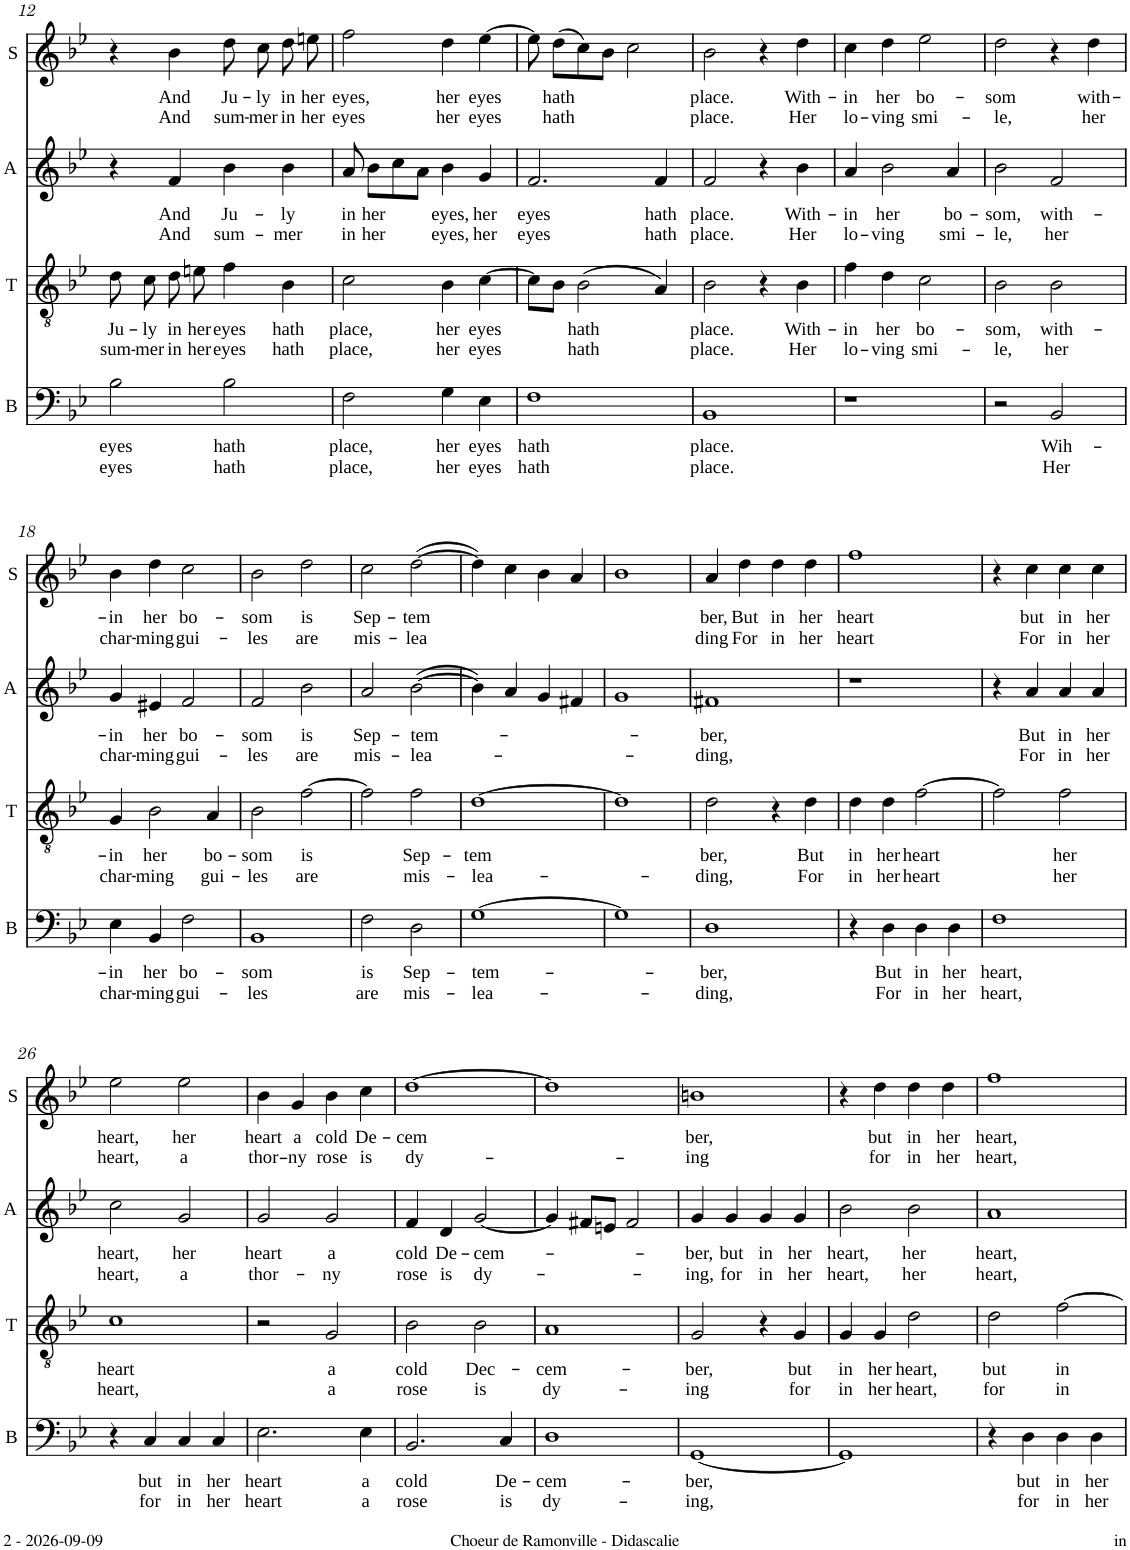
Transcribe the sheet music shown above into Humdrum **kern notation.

**kern	**text	**text	**kern	**text	**text	**kern	**text	**text	**kern	**text	**text
*part4	*part4	*part4	*part3	*part3	*part3	*part2	*part2	*part2	*part1	*part1	*part1
*staff4	*staff4	*staff4	*staff3	*staff3	*staff3	*staff2	*staff2	*staff2	*staff1	*staff1	*staff1
*I"Basse	*	*	*I"Tenor	*	*	*I"Alto	*	*	*I"Soprano	*	*
*I'B	*	*	*I'T	*	*	*I'A	*	*	*I'S	*	*
!!LO:PB:g=z
*clefF4	*	*	*clefGv2	*	*	*clefG2	*	*	*clefG2	*	*
*k[b-e-]	*	*	*k[b-e-]	*	*	*k[b-e-]	*	*	*k[b-e-]	*	*
*M4/4	*	*	*M4/4	*	*	*M4/4	*	*	*M4/4	*	*
*met(c|)	*	*	*met(c|)	*	*	*met(c|)	*	*	*met(c|)	*	*
=12	=12	=12	=12	=12	=12	=12	=12	=12	=12	=12	=12
!	!LO:LY:b	!LO:LY:b	!	!LO:LY:b	!LO:LY:b	!	!	!	!	!	!
2B-\	eyes	eyes	8d\	Ju-	sum-	4r	.	.	4r	.	.
!	!	!	!	!LO:LY:b	!LO:LY:b	!	!	!	!	!	!
.	.	.	8c\	-ly	-mer	.	.	.	.	.	.
!	!	!	!	!LO:LY:b	!LO:LY:b	!	!LO:LY:b	!LO:LY:b	!	!LO:LY:b	!LO:LY:b
.	.	.	8d\	in	in	4f/	And	And	4b-\	And	And
!	!	!	!	!LO:LY:b	!LO:LY:b	!	!	!	!	!	!
.	.	.	8en\	her	her	.	.	.	.	.	.
!	!LO:LY:b	!LO:LY:b	!	!LO:LY:b	!LO:LY:b	!	!LO:LY:b	!LO:LY:b	!	!LO:LY:b	!LO:LY:b
2B-\	hath	hath	4f\	eyes	eyes	4b-\	Ju-	sum-	8dd\	Ju-	sum-
!	!	!	!	!	!	!	!	!	!	!LO:LY:b	!LO:LY:b
.	.	.	.	.	.	.	.	.	8cc\	-ly	-mer
!	!	!	!	!LO:LY:b	!LO:LY:b	!	!LO:LY:b	!LO:LY:b	!	!LO:LY:b	!LO:LY:b
.	.	.	4B-\	hath	hath	4b-\	-ly	-mer	8dd\	in	in
!	!	!	!	!	!	!	!	!	!	!LO:LY:b	!LO:LY:b
.	.	.	.	.	.	.	.	.	8een\	her	her
=13	=13	=13	=13	=13	=13	=13	=13	=13	=13	=13	=13
!	!LO:LY:b	!LO:LY:b	!	!LO:LY:b	!LO:LY:b	!	!LO:LY:b	!LO:LY:b	!	!LO:LY:b	!LO:LY:b
2F\	place,	place,	2c\	place,	place,	8a/	in	in	2ff\	eyes,	eyes
!	!	!	!	!	!	!	!LO:LY:b	!LO:LY:b	!	!	!
.	.	.	.	.	.	8b-\L	her	her	.	.	.
.	.	.	.	.	.	8cc\	.	.	.	.	.
.	.	.	.	.	.	8a\J	.	.	.	.	.
!	!LO:LY:b	!LO:LY:b	!	!LO:LY:b	!LO:LY:b	!	!LO:LY:b	!LO:LY:b	!	!LO:LY:b	!LO:LY:b
4G\	her	her	4B-\	her	her	4b-\	eyes,	eyes,	4dd\	her	her
!	!LO:LY:b	!LO:LY:b	!	!LO:LY:b	!LO:LY:b	!	!LO:LY:b	!LO:LY:b	!	!LO:LY:b	!LO:LY:b
4E-\	eyes	eyes	[4c\	eyes	eyes	4g/	her	her	[4ee-\	eyes	eyes
=14	=14	=14	=14	=14	=14	=14	=14	=14	=14	=14	=14
!	!LO:LY:b	!LO:LY:b	!	!	!	!	!LO:LY:b	!LO:LY:b	!	!	!
1F	hath	hath	8c\L]	.	.	2.f/	eyes	eyes	8ee-\]	.	.
!	!	!	!	!	!	!	!	!	!	!LO:LY:b	!LO:LY:b
.	.	.	8B-\J	.	.	.	.	.	(8dd\L	hath	hath
!	!	!	!	!LO:LY:b	!LO:LY:b	!	!	!	!	!	!
.	.	.	(2B-\	hath	hath	.	.	.	8cc\)	.	.
.	.	.	.	.	.	.	.	.	8b-\J	.	.
.	.	.	.	.	.	.	.	.	2cc\	.	.
!	!	!	!	!	!	!	!LO:LY:b	!LO:LY:b	!	!	!
.	.	.	4A/)	.	.	4f/	hath	hath	.	.	.
=15	=15	=15	=15	=15	=15	=15	=15	=15	=15	=15	=15
!	!LO:LY:b	!LO:LY:b	!	!LO:LY:b	!LO:LY:b	!	!LO:LY:b	!LO:LY:b	!	!LO:LY:b	!LO:LY:b
1BB-	place.	place.	2B-\	place.	place.	2f/	place.	place.	2b-\	place.	place.
.	.	.	4r	.	.	4r	.	.	4r	.	.
!	!	!	!	!LO:LY:b	!LO:LY:b	!	!LO:LY:b	!LO:LY:b	!	!LO:LY:b	!LO:LY:b
.	.	.	4B-\	With-	Her	4b-\	With-	Her	4dd\	With-	Her
=16	=16	=16	=16	=16	=16	=16	=16	=16	=16	=16	=16
!	!	!	!	!LO:LY:b	!LO:LY:b	!	!LO:LY:b	!LO:LY:b	!	!LO:LY:b	!LO:LY:b
1r	.	.	4f\	-in	lo-	4a/	-in	lo-	4cc\	-in	lo-
!	!	!	!	!LO:LY:b	!LO:LY:b	!	!LO:LY:b	!LO:LY:b	!	!LO:LY:b	!LO:LY:b
.	.	.	4d\	her	-ving	2b-\	her	-ving	4dd\	her	-ving
!	!	!	!	!LO:LY:b	!LO:LY:b	!	!	!	!	!LO:LY:b	!LO:LY:b
.	.	.	2c\	bo-	smi-	.	.	.	2ee-\	bo-	smi-
!	!	!	!	!	!	!	!LO:LY:b	!LO:LY:b	!	!	!
.	.	.	.	.	.	4a/	bo-	smi-	.	.	.
=17	=17	=17	=17	=17	=17	=17	=17	=17	=17	=17	=17
!	!	!	!	!LO:LY:b	!LO:LY:b	!	!LO:LY:b	!LO:LY:b	!	!LO:LY:b	!LO:LY:b
2r	.	.	2B-\	-som,	-le,	2b-\	-som,	-le,	2dd\	-som	-le,
!	!LO:LY:b	!LO:LY:b	!	!LO:LY:b	!LO:LY:b	!	!LO:LY:b	!LO:LY:b	!	!	!
2BB-/	Wih-	Her	2B-\	with-	her	2f/	with-	her	4r	.	.
!	!	!	!	!	!	!	!	!	!	!LO:LY:b	!LO:LY:b
.	.	.	.	.	.	.	.	.	4dd\	with-	her
!!LO:LB:g=z
=18	=18	=18	=18	=18	=18	=18	=18	=18	=18	=18	=18
!	!LO:LY:b	!LO:LY:b	!	!LO:LY:b	!LO:LY:b	!	!LO:LY:b	!LO:LY:b	!	!LO:LY:b	!LO:LY:b
4E-\	-in	char-	4G/	-in	char-	4g/	-in	char-	4b-\	-in	char-
!	!LO:LY:b	!LO:LY:b	!	!LO:LY:b	!LO:LY:b	!	!LO:LY:b	!LO:LY:b	!	!LO:LY:b	!LO:LY:b
4BB-/	her	-ming	2B-\	her	-ming	4e#X/	her	-ming	4dd\	her	-ming
!	!LO:LY:b	!LO:LY:b	!	!	!	!	!LO:LY:b	!LO:LY:b	!	!LO:LY:b	!LO:LY:b
2F\	bo-	gui-	.	.	.	2f/	bo-	gui-	2cc\	bo-	gui-
!	!	!	!	!LO:LY:b	!LO:LY:b	!	!	!	!	!	!
.	.	.	4A/	bo-	gui-	.	.	.	.	.	.
=19	=19	=19	=19	=19	=19	=19	=19	=19	=19	=19	=19
!	!LO:LY:b	!LO:LY:b	!	!LO:LY:b	!LO:LY:b	!	!LO:LY:b	!LO:LY:b	!	!LO:LY:b	!LO:LY:b
1BB-	-som	-les	2B-\	-som	-les	2f/	-som	-les	2b-\	-som	-les
!	!	!	!	!LO:LY:b	!LO:LY:b	!	!LO:LY:b	!LO:LY:b	!	!LO:LY:b	!LO:LY:b
.	.	.	[2f\	is	are	2b-\	is	are	2dd\	is	are
=20	=20	=20	=20	=20	=20	=20	=20	=20	=20	=20	=20
!	!LO:LY:b	!LO:LY:b	!	!	!	!	!LO:LY:b	!LO:LY:b	!	!LO:LY:b	!LO:LY:b
2F\	is	are	2f\]	.	.	2a/	Sep-	mis-	2cc\	Sep-	mis-
!	!LO:LY:b	!LO:LY:b	!	!LO:LY:b	!LO:LY:b	!	!LO:LY:b	!LO:LY:b	!	!LO:LY:b	!LO:LY:b
2D\	Sep-	mis-	2f\	Sep-	mis-	([2b-\	-tem-	-lea-	([2dd\	-tem	-lea
=21	=21	=21	=21	=21	=21	=21	=21	=21	=21	=21	=21
!	!LO:LY:b	!LO:LY:b	!	!LO:LY:b	!LO:LY:b	!	!	!	!	!	!
[1G	-tem-	-lea-	[1d	-tem	-lea-	4b-\])	.	.	4dd\])	.	.
.	.	.	.	.	.	4a/	.	.	4cc\	.	.
.	.	.	.	.	.	4g/	.	.	4b-\	.	.
.	.	.	.	.	.	4f#X/	.	.	4a/	.	.
=22	=22	=22	=22	=22	=22	=22	=22	=22	=22	=22	=22
1G]	.	.	1d]	.	.	1g	.	.	1b-	.	.
=23	=23	=23	=23	=23	=23	=23	=23	=23	=23	=23	=23
!	!LO:LY:b	!LO:LY:b	!	!LO:LY:b	!LO:LY:b	!	!LO:LY:b	!LO:LY:b	!	!LO:LY:b	!LO:LY:b
1D	-ber,	-ding,	2d\	ber,	-ding,	1f#X	-ber,	-ding,	4a/	ber,	ding
!	!	!	!	!	!	!	!	!	!	!LO:LY:b	!LO:LY:b
.	.	.	.	.	.	.	.	.	4dd\	But	For
!	!	!	!	!	!	!	!	!	!	!LO:LY:b	!LO:LY:b
.	.	.	4r	.	.	.	.	.	4dd\	in	in
!	!	!	!	!LO:LY:b	!LO:LY:b	!	!	!	!	!LO:LY:b	!LO:LY:b
.	.	.	4d\	But	For	.	.	.	4dd\	her	her
=24	=24	=24	=24	=24	=24	=24	=24	=24	=24	=24	=24
!	!	!	!	!LO:LY:b	!LO:LY:b	!	!	!	!	!LO:LY:b	!LO:LY:b
4r	.	.	4d\	in	in	1r	.	.	1ff	heart	heart
!	!LO:LY:b	!LO:LY:b	!	!LO:LY:b	!LO:LY:b	!	!	!	!	!	!
4D\	But	For	4d\	her	her	.	.	.	.	.	.
!	!LO:LY:b	!LO:LY:b	!	!LO:LY:b	!LO:LY:b	!	!	!	!	!	!
4D\	in	in	[2f\	heart	heart	.	.	.	.	.	.
!	!LO:LY:b	!LO:LY:b	!	!	!	!	!	!	!	!	!
4D\	her	her	.	.	.	.	.	.	.	.	.
=25	=25	=25	=25	=25	=25	=25	=25	=25	=25	=25	=25
!	!LO:LY:b	!LO:LY:b	!	!	!	!	!	!	!	!	!
1F	heart,	heart,	2f\]	.	.	4r	.	.	4r	.	.
!	!	!	!	!	!	!	!LO:LY:b	!LO:LY:b	!	!LO:LY:b	!LO:LY:b
.	.	.	.	.	.	4a/	But	For	4cc\	but	For
!	!	!	!	!LO:LY:b	!LO:LY:b	!	!LO:LY:b	!LO:LY:b	!	!LO:LY:b	!LO:LY:b
.	.	.	2f\	her	her	4a/	in	in	4cc\	in	in
!	!	!	!	!	!	!	!LO:LY:b	!LO:LY:b	!	!LO:LY:b	!LO:LY:b
.	.	.	.	.	.	4a/	her	her	4cc\	her	her
!!LO:LB:g=z
=26	=26	=26	=26	=26	=26	=26	=26	=26	=26	=26	=26
!	!	!	!	!LO:LY:b	!LO:LY:b	!	!LO:LY:b	!LO:LY:b	!	!LO:LY:b	!LO:LY:b
4r	.	.	1c	heart	heart,	2cc\	heart,	heart,	2ee-\	heart,	heart,
!	!LO:LY:b	!LO:LY:b	!	!	!	!	!	!	!	!	!
4C/	but	for	.	.	.	.	.	.	.	.	.
!	!LO:LY:b	!LO:LY:b	!	!	!	!	!LO:LY:b	!LO:LY:b	!	!LO:LY:b	!LO:LY:b
4C/	in	in	.	.	.	2g/	her	a	2ee-\	her	a
!	!LO:LY:b	!LO:LY:b	!	!	!	!	!	!	!	!	!
4C/	her	her	.	.	.	.	.	.	.	.	.
=27	=27	=27	=27	=27	=27	=27	=27	=27	=27	=27	=27
!	!LO:LY:b	!LO:LY:b	!	!	!	!	!LO:LY:b	!LO:LY:b	!	!LO:LY:b	!LO:LY:b
2.E-\	heart	heart	2r	.	.	2g/	heart	thor-	4b-\	heart	thor-
!	!	!	!	!	!	!	!	!	!	!LO:LY:b	!LO:LY:b
.	.	.	.	.	.	.	.	.	4g/	a	-ny
!	!	!	!	!LO:LY:b	!LO:LY:b	!	!LO:LY:b	!LO:LY:b	!	!LO:LY:b	!LO:LY:b
.	.	.	2G/	a	a	2g/	a	-ny	4b-\	cold	rose
!	!LO:LY:b	!LO:LY:b	!	!	!	!	!	!	!	!LO:LY:b	!LO:LY:b
4E-\	a	a	.	.	.	.	.	.	4cc\	De-	is
=28	=28	=28	=28	=28	=28	=28	=28	=28	=28	=28	=28
!	!LO:LY:b	!LO:LY:b	!	!LO:LY:b	!LO:LY:b	!	!LO:LY:b	!LO:LY:b	!	!LO:LY:b	!LO:LY:b
2.BB-/	cold	rose	2B-\	cold	rose	4f/	cold	rose	[1dd	-cem	dy-
!	!	!	!	!	!	!	!LO:LY:b	!LO:LY:b	!	!	!
.	.	.	.	.	.	4d/	De-	is	.	.	.
!	!	!	!	!LO:LY:b	!LO:LY:b	!	!LO:LY:b	!LO:LY:b	!	!	!
.	.	.	2B-\	Dec-	is	[2g/	-cem-	dy-	.	.	.
!	!LO:LY:b	!LO:LY:b	!	!	!	!	!	!	!	!	!
4C/	De-	is	.	.	.	.	.	.	.	.	.
=29	=29	=29	=29	=29	=29	=29	=29	=29	=29	=29	=29
!	!LO:LY:b	!LO:LY:b	!	!LO:LY:b	!LO:LY:b	!	!	!	!	!	!
1D	-cem-	dy-	1A	-cem-	dy-	4g/]	.	.	1dd]	.	.
.	.	.	.	.	.	8f#X/L	.	.	.	.	.
.	.	.	.	.	.	8en/J	.	.	.	.	.
.	.	.	.	.	.	2f#/	.	.	.	.	.
=30	=30	=30	=30	=30	=30	=30	=30	=30	=30	=30	=30
!	!LO:LY:b	!LO:LY:b	!	!LO:LY:b	!LO:LY:b	!	!LO:LY:b	!LO:LY:b	!	!LO:LY:b	!LO:LY:b
[1GG	-ber,	-ing,	2G/	-ber,	-ing	4g/	-ber,	-ing,	1bn	ber,	-ing
!	!	!	!	!	!	!	!LO:LY:b	!LO:LY:b	!	!	!
.	.	.	.	.	.	4g/	but	for	.	.	.
!	!	!	!	!	!	!	!LO:LY:b	!LO:LY:b	!	!	!
.	.	.	4r	.	.	4g/	in	in	.	.	.
!	!	!	!	!LO:LY:b	!LO:LY:b	!	!LO:LY:b	!LO:LY:b	!	!	!
.	.	.	4G/	but	for	4g/	her	her	.	.	.
=31	=31	=31	=31	=31	=31	=31	=31	=31	=31	=31	=31
!	!	!	!	!LO:LY:b	!LO:LY:b	!	!LO:LY:b	!LO:LY:b	!	!	!
1GG]	.	.	4G/	in	in	2b-\	heart,	heart,	4r	.	.
!	!	!	!	!LO:LY:b	!LO:LY:b	!	!	!	!	!LO:LY:b	!LO:LY:b
.	.	.	4G/	her	her	.	.	.	4dd\	but	for
!	!	!	!	!LO:LY:b	!LO:LY:b	!	!LO:LY:b	!LO:LY:b	!	!LO:LY:b	!LO:LY:b
.	.	.	2d\	heart,	heart,	2b-\	her	her	4dd\	in	in
!	!	!	!	!	!	!	!	!	!	!LO:LY:b	!LO:LY:b
.	.	.	.	.	.	.	.	.	4dd\	her	her
=32	=32	=32	=32	=32	=32	=32	=32	=32	=32	=32	=32
!	!	!	!	!LO:LY:b	!LO:LY:b	!	!LO:LY:b	!LO:LY:b	!	!LO:LY:b	!LO:LY:b
4r	.	.	2d\	but	for	1a	heart,	heart,	1ff	heart,	heart,
!	!LO:LY:b	!LO:LY:b	!	!	!	!	!	!	!	!	!
4D\	but	for	.	.	.	.	.	.	.	.	.
!	!LO:LY:b	!LO:LY:b	!	!LO:LY:b	!LO:LY:b	!	!	!	!	!	!
4D\	in	in	[2f\	in	in	.	.	.	.	.	.
!	!LO:LY:b	!LO:LY:b	!	!	!	!	!	!	!	!	!
4D\	her	her	.	.	.	.	.	.	.	.	.
=	=	=	=	=	=	=	=	=	=	=	=
*-	*-	*-	*-	*-	*-	*-	*-	*-	*-	*-	*-
